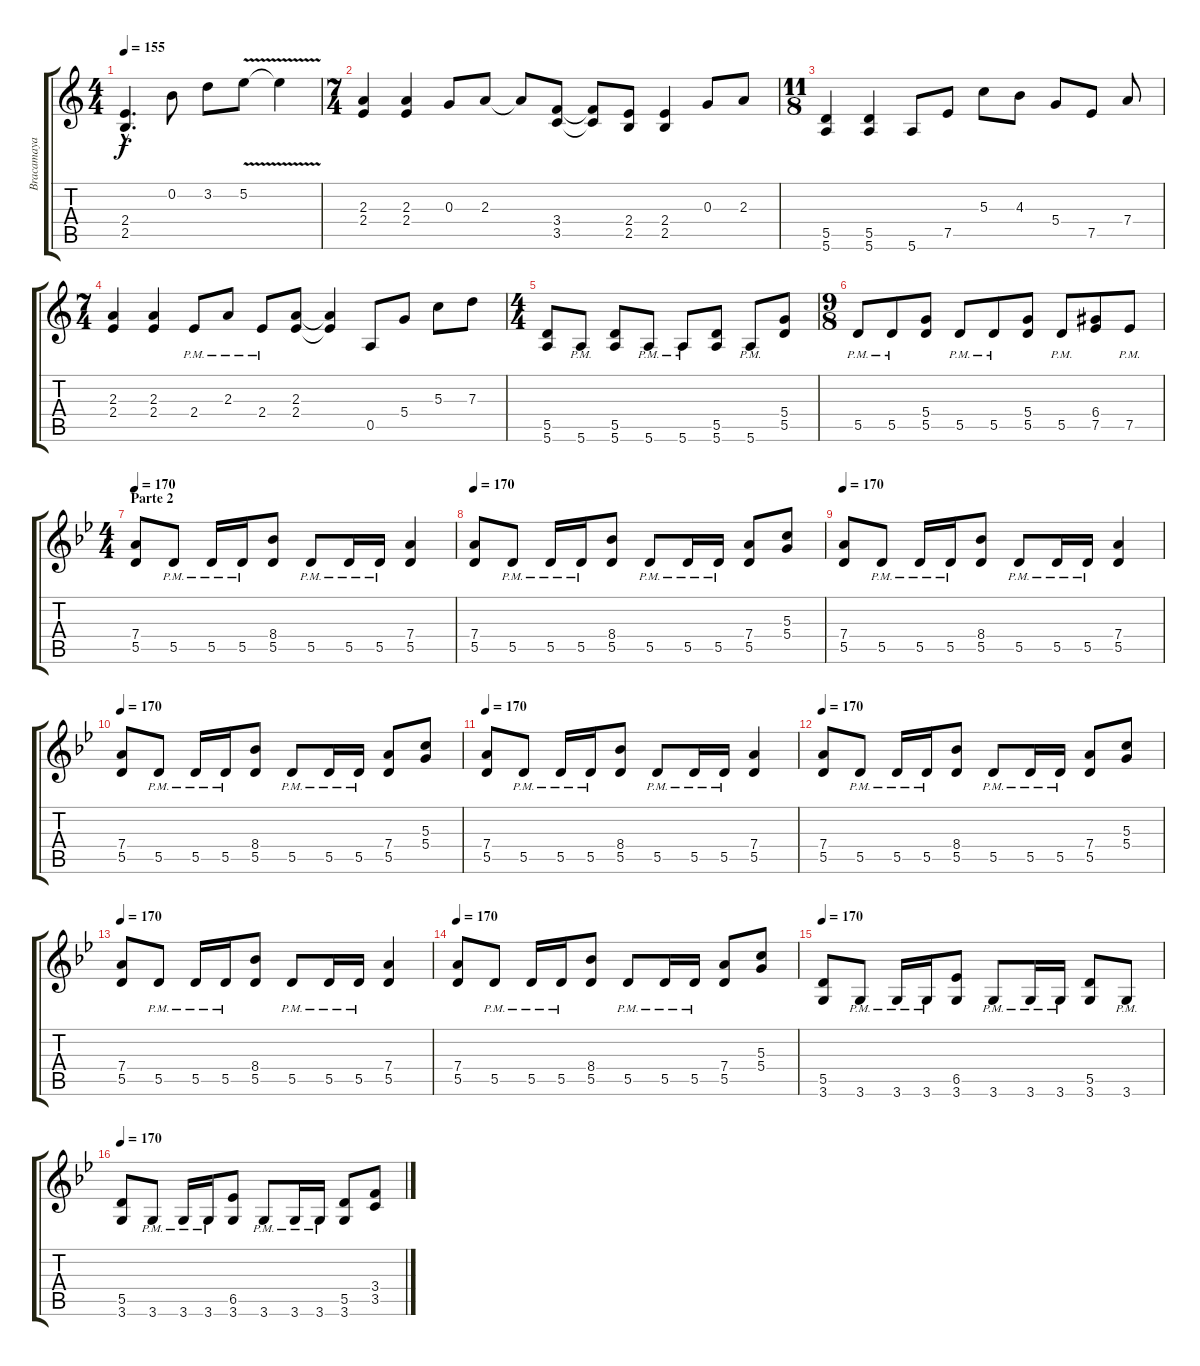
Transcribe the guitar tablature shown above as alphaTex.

\track ("Bracamaya" "Bracamaya") {instrument distortionguitar}
\staff {score tabs}
\tuning (E4 B3 G3 D3 A2 E2) {hide}
\ts (4 4)
\tempo 155
\clef g2
\ks c
(2.4{hac t} 2.5{hac t}).4{d dy f} 0.2.8 3.2.8 5.2{v}.8 5.2{t}.4 |
\ts (7 4)
(2.3 2.4).4 (2.3 2.4).4 0.3.8 2.3.8 2.3{t}.8 (3.4 3.5).8 (3.4{t} 3.5{t}).8 (2.4 2.5).8 (2.4 2.5).4 0.3.8 2.3.8 |
\ts (11 8)
(5.5 5.6).4 (5.5 5.6).4 5.6.8 7.5.8 5.3.8 4.3.8 5.4.8 7.5.8 7.4.8 |
\ts (7 4)
(2.3 2.4).4 (2.3 2.4).4 2.4{pm}.8 2.3{pm}.8 2.4{pm}.8 (2.3 2.4).8 (2.3{t} 2.4{t}).4 0.5.8 5.4.8 5.3.8 7.3.8 |
\ts (4 4)
(5.5 5.6).8 5.6{pm}.8 (5.5 5.6).8 5.6{pm}.8 5.6{pm}.8 (5.5 5.6).8 5.6{pm}.8 (5.4 5.5).8 |
\ts (9 8)
5.5{pm}.8 5.5{pm}.8 (5.4 5.5).8 5.5{pm}.8 5.5{pm}.8 (5.4 5.5).8 5.5{pm}.8 (6.4 7.5).8 7.5{pm}.8 |
\ts (4 4)
\section ("" "Parte 2")
\tempo 170
\ks gminor
(7.4 5.5).8 5.5{pm}.8 5.5{pm}.16 5.5{pm}.16 (8.4 5.5).8 5.5{pm}.8 5.5{pm}.16 5.5{pm}.16 (7.4 5.5).4 |
\tempo 170
(7.4 5.5).8 5.5{pm}.8 5.5{pm}.16 5.5{pm}.16 (8.4 5.5).8 5.5{pm}.8 5.5{pm}.16 5.5{pm}.16 (7.4 5.5).8 (5.3 5.4).8 |
\tempo 170
(7.4 5.5).8 5.5{pm}.8 5.5{pm}.16 5.5{pm}.16 (8.4 5.5).8 5.5{pm}.8 5.5{pm}.16 5.5{pm}.16 (7.4 5.5).4 |
\tempo 170
(7.4 5.5).8 5.5{pm}.8 5.5{pm}.16 5.5{pm}.16 (8.4 5.5).8 5.5{pm}.8 5.5{pm}.16 5.5{pm}.16 (7.4 5.5).8 (5.3 5.4).8 |
\tempo 170
(7.4 5.5).8 5.5{pm}.8 5.5{pm}.16 5.5{pm}.16 (8.4 5.5).8 5.5{pm}.8 5.5{pm}.16 5.5{pm}.16 (7.4 5.5).4 |
\tempo 170
(7.4 5.5).8 5.5{pm}.8 5.5{pm}.16 5.5{pm}.16 (8.4 5.5).8 5.5{pm}.8 5.5{pm}.16 5.5{pm}.16 (7.4 5.5).8 (5.3 5.4).8 |
\tempo 170
(7.4 5.5).8 5.5{pm}.8 5.5{pm}.16 5.5{pm}.16 (8.4 5.5).8 5.5{pm}.8 5.5{pm}.16 5.5{pm}.16 (7.4 5.5).4 |
\tempo 170
(7.4 5.5).8 5.5{pm}.8 5.5{pm}.16 5.5{pm}.16 (8.4 5.5).8 5.5{pm}.8 5.5{pm}.16 5.5{pm}.16 (7.4 5.5).8 (5.3 5.4).8 |
\tempo 170
(5.5 3.6).8 3.6{pm}.8 3.6{pm}.16 3.6{pm}.16 (6.5 3.6).8 3.6{pm}.8 3.6{pm}.16 3.6{pm}.16 (5.5 3.6).8 3.6{pm}.8 |
\tempo 170
(5.5 3.6).8 3.6{pm}.8 3.6{pm}.16 3.6{pm}.16 (6.5 3.6).8 3.6{pm}.8 3.6{pm}.16 3.6{pm}.16 (5.5 3.6).8 (3.4 3.5).8
